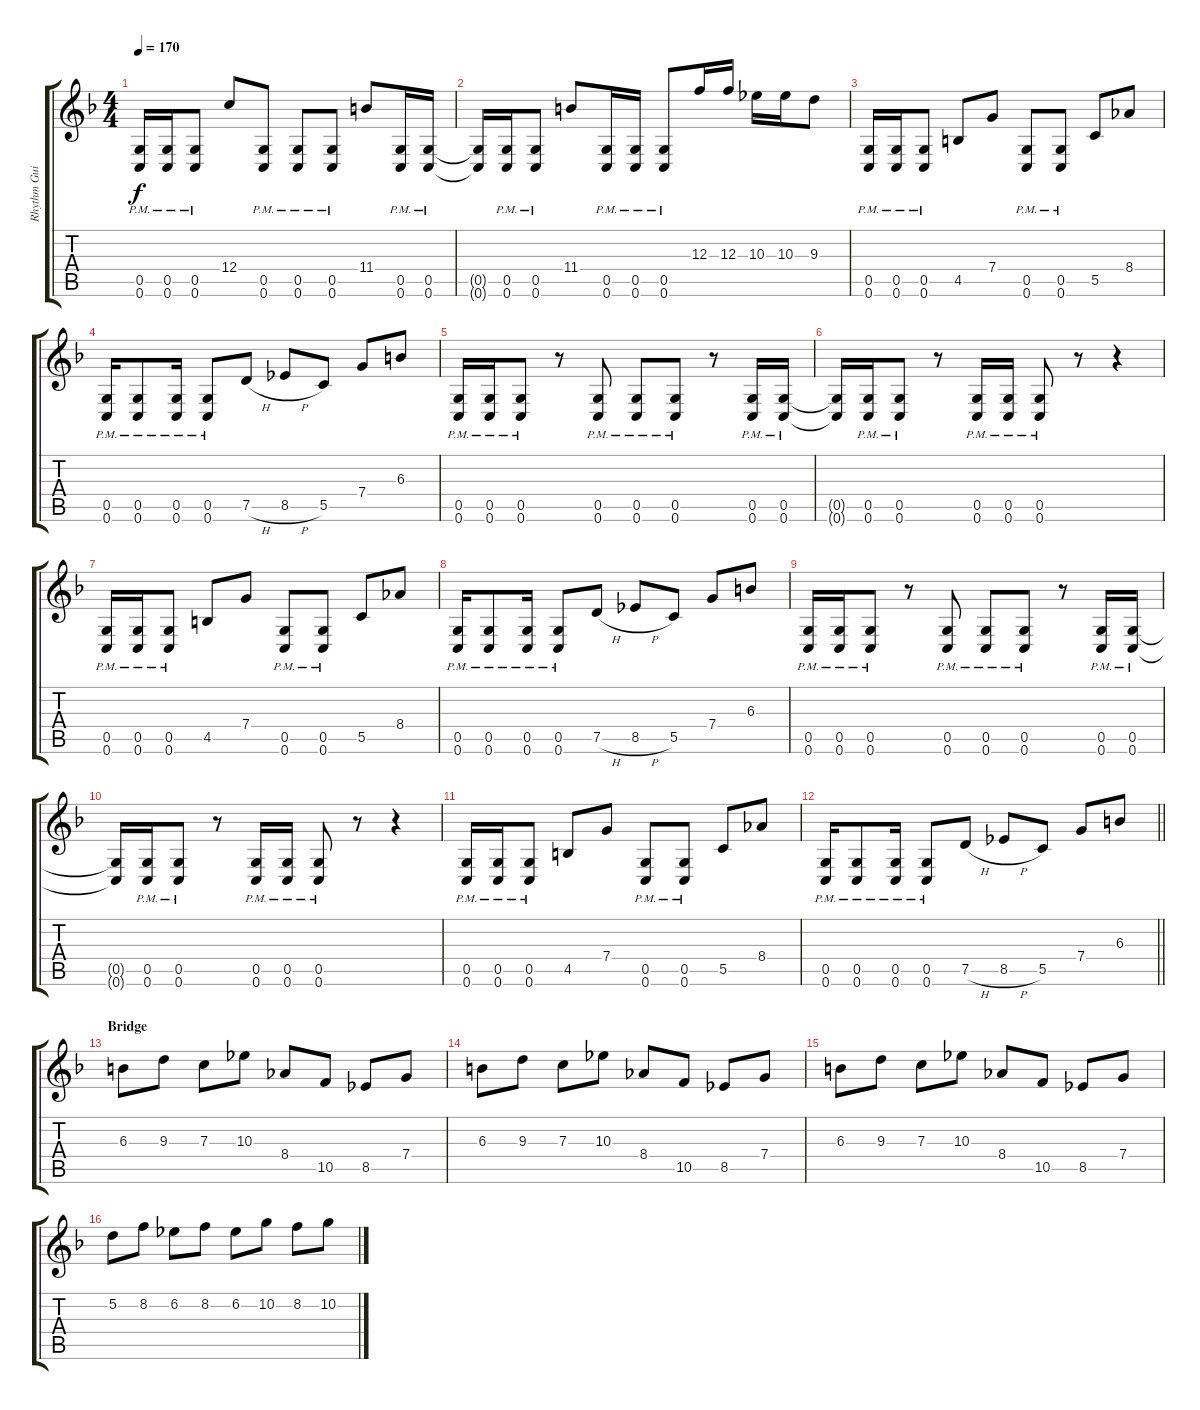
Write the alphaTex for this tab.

\track ("Rhythm Guitar" "Rhythm Gui") {instrument distortionguitar}
\staff {score tabs}
\tuning (D4 A3 F3 C3 G2 C2) {hide}
\ts (4 4)
\tempo 170
\clef g2
\ks dminor
(0.5{pm} 0.6{pm}).16{dy f} (0.5{pm} 0.6{pm}).16 (0.5{pm} 0.6{pm}).8 12.4.8 (0.5{pm} 0.6{pm}).8 (0.5{pm} 0.6{pm}).8 (0.5{pm} 0.6{pm}).8 11.4.8 (0.5{pm} 0.6{pm}).16 (0.5{pm} 0.6{pm}).16 |
(0.5{t} 0.6{t}).16 (0.5{pm} 0.6{pm}).16 (0.5{pm} 0.6{pm}).8 11.4.8 (0.5{pm} 0.6{pm}).16 (0.5{pm} 0.6{pm}).16 (0.5{pm} 0.6{pm}).8 12.3.16 12.3.16 10.3.16 10.3.16 9.3.8 |
(0.5{pm} 0.6{pm}).16 (0.5{pm} 0.6{pm}).16 (0.5{pm} 0.6{pm}).8 4.5.8 7.4.8 (0.5{pm} 0.6{pm}).8 (0.5{pm} 0.6{pm}).8 5.5.8 8.4.8 |
(0.5{pm} 0.6{pm}).16 (0.5{pm} 0.6{pm}).8 (0.5{pm} 0.6{pm}).16 (0.5{pm} 0.6{pm}).8 7.5{h}.8 8.5{h}.8 5.5.8 7.4.8 6.3.8 |
(0.5{pm} 0.6{pm}).16 (0.5{pm} 0.6{pm}).16 (0.5{pm} 0.6{pm}).8 r.8 (0.5{pm} 0.6{pm}).8 (0.5{pm} 0.6{pm}).8 (0.5{pm} 0.6{pm}).8 r.8 (0.5{pm} 0.6{pm}).16 (0.5{pm} 0.6{pm}).16 |
(0.5{t} 0.6{t}).16 (0.5{pm} 0.6{pm}).16 (0.5{pm} 0.6{pm}).8 r.8 (0.5{pm} 0.6{pm}).16 (0.5{pm} 0.6{pm}).16 (0.5{pm} 0.6{pm}).8 r.8 r.4 |
(0.5{pm} 0.6{pm}).16 (0.5{pm} 0.6{pm}).16 (0.5{pm} 0.6{pm}).8 4.5.8 7.4.8 (0.5{pm} 0.6{pm}).8 (0.5{pm} 0.6{pm}).8 5.5.8 8.4.8 |
(0.5{pm} 0.6{pm}).16 (0.5{pm} 0.6{pm}).8 (0.5{pm} 0.6{pm}).16 (0.5{pm} 0.6{pm}).8 7.5{h}.8 8.5{h}.8 5.5.8 7.4.8 6.3.8 |
(0.5{pm} 0.6{pm}).16 (0.5{pm} 0.6{pm}).16 (0.5{pm} 0.6{pm}).8 r.8 (0.5{pm} 0.6{pm}).8 (0.5{pm} 0.6{pm}).8 (0.5{pm} 0.6{pm}).8 r.8 (0.5{pm} 0.6{pm}).16 (0.5{pm} 0.6{pm}).16 |
(0.5{t} 0.6{t}).16 (0.5{pm} 0.6{pm}).16 (0.5{pm} 0.6{pm}).8 r.8 (0.5{pm} 0.6{pm}).16 (0.5{pm} 0.6{pm}).16 (0.5{pm} 0.6{pm}).8 r.8 r.4 |
(0.5{pm} 0.6{pm}).16 (0.5{pm} 0.6{pm}).16 (0.5{pm} 0.6{pm}).8 4.5.8 7.4.8 (0.5{pm} 0.6{pm}).8 (0.5{pm} 0.6{pm}).8 5.5.8 8.4.8 |
\barLineRight lightlight
(0.5{pm} 0.6{pm}).16 (0.5{pm} 0.6{pm}).8 (0.5{pm} 0.6{pm}).16 (0.5{pm} 0.6{pm}).8 7.5{h}.8 8.5{h}.8 5.5.8 7.4.8 6.3.8 |
\section ("" "Bridge")
6.3.8 9.3.8 7.3.8 10.3.8 8.4.8 10.5.8 8.5.8 7.4.8 |
6.3.8 9.3.8 7.3.8 10.3.8 8.4.8 10.5.8 8.5.8 7.4.8 |
6.3.8 9.3.8 7.3.8 10.3.8 8.4.8 10.5.8 8.5.8 7.4.8 |
5.2.8 8.2.8 6.2.8 8.2.8 6.2.8 10.2.8 8.2.8 10.2.8
